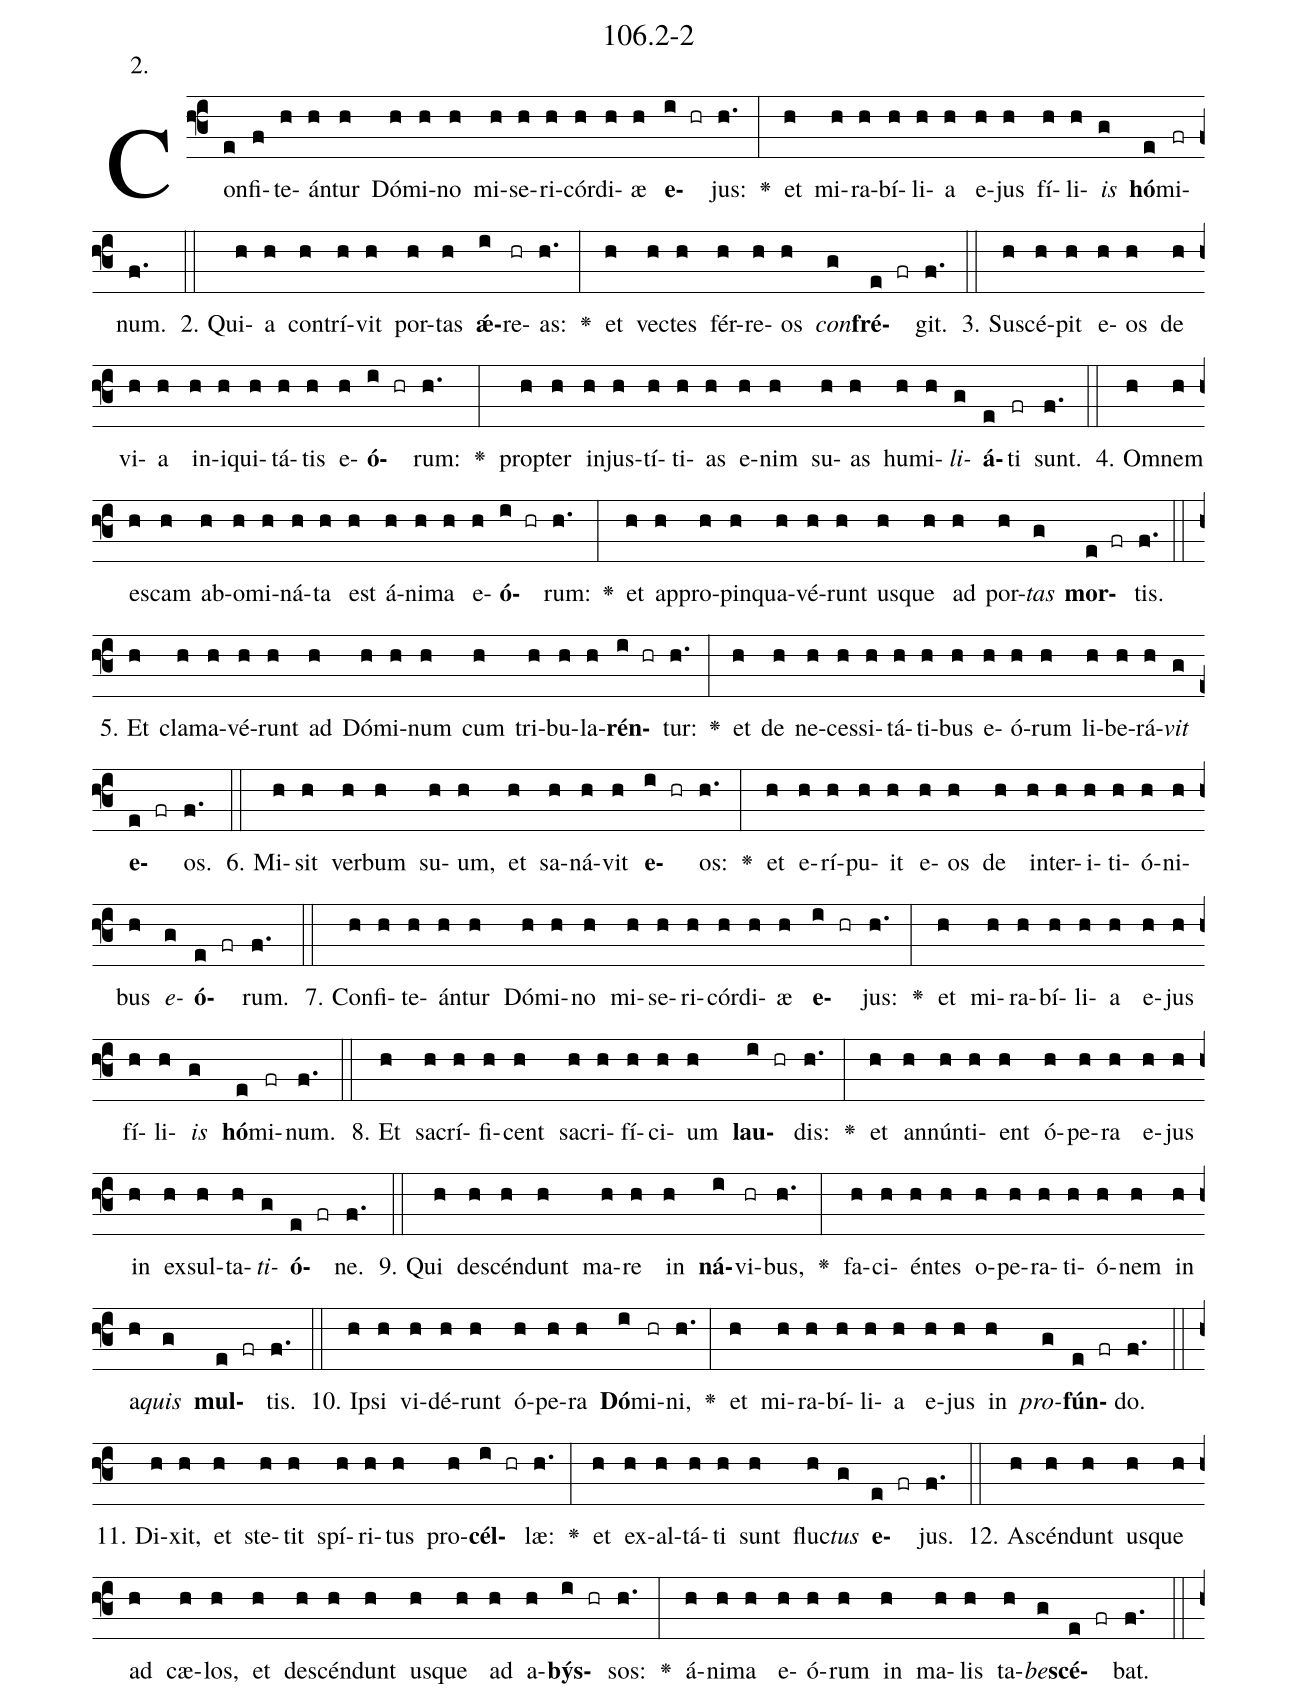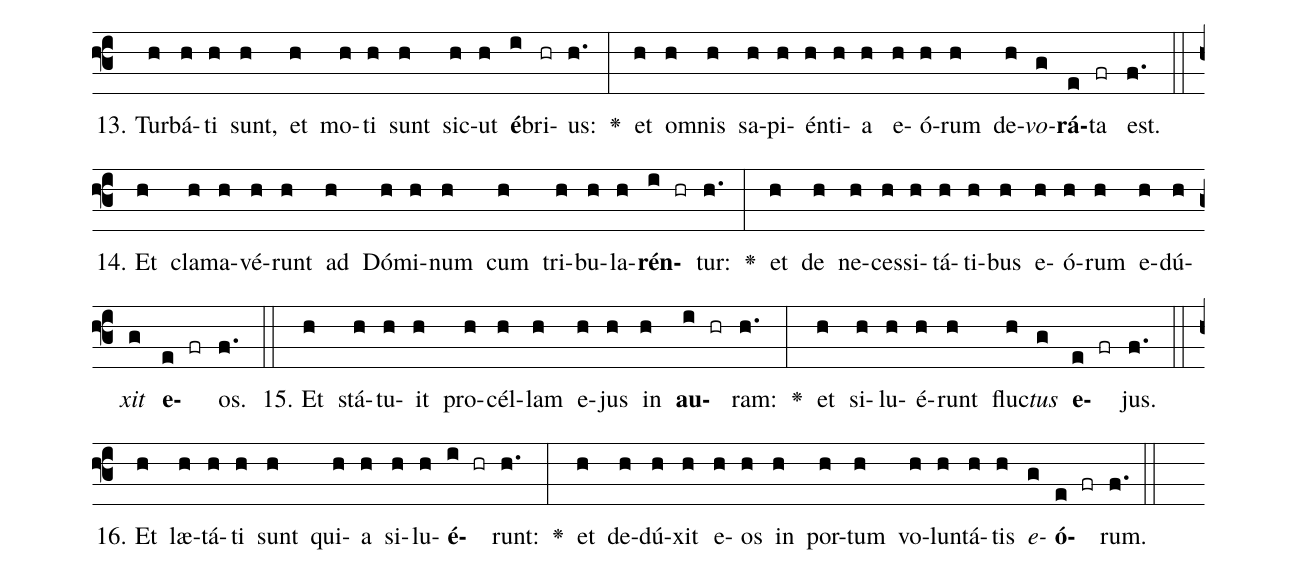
name: 106.2-2;
annotation: 2.;
%%
(f3)Con(e)fi(f)te(h)án(h)tur(h) Dó(h)mi(h)no(h) mi(h)se(h)ri(h)cór(h)di(h)æ(h) <b>e</b>(i hr)jus:(h.) <v>\greheightstar</v>(:) et(h) mi(h)ra(h)bí(h)li(h)a(h) e(h)jus(h) fí(h)li(h)<i>is</i>(g) <b>hó</b>(e)mi(fr)num.(f.) (::)
2. Qui(h)a(h) con(h)trí(h)vit(h) por(h)tas(h) <b>ǽ</b>(i)re(hr)as:(h.) <v>\greheightstar</v>(:) et(h) vec(h)tes(h) fér(h)re(h)os(h) <i>con</i>(g)<b>fré</b>(e fr)git.(f.) (::)
3. Su(h)scé(h)pit(h) e(h)os(h) de(h) vi(h)a(h) in(h)i(h)qui(h)tá(h)tis(h) e(h)<b>ó</b>(i hr)rum:(h.) <v>\greheightstar</v>(:) prop(h)ter(h) in(h)jus(h)tí(h)ti(h)as(h) e(h)nim(h) su(h)as(h) hu(h)mi(h)<i>li</i>(g)<b>á</b>(e)ti(fr) sunt.(f.) (::)
4. Om(h)nem(h) es(h)cam(h) ab(h)o(h)mi(h)ná(h)ta(h) est(h) á(h)ni(h)ma(h) e(h)<b>ó</b>(i hr)rum:(h.) <v>\greheightstar</v>(:) et(h) ap(h)pro(h)pin(h)qua(h)vé(h)runt(h) us(h)que(h) ad(h) por(h)<i>tas</i>(g) <b>mor</b>(e fr)tis.(f.) (::)
5. Et(h) cla(h)ma(h)vé(h)runt(h) ad(h) Dó(h)mi(h)num(h) cum(h) tri(h)bu(h)la(h)<b>rén</b>(i hr)tur:(h.) <v>\greheightstar</v>(:) et(h) de(h) ne(h)ces(h)si(h)tá(h)ti(h)bus(h) e(h)ó(h)rum(h) li(h)be(h)rá(h)<i>vit</i>(g) <b>e</b>(e fr)os.(f.) (::)
6. Mi(h)sit(h) ver(h)bum(h) su(h)um,(h) et(h) sa(h)ná(h)vit(h) <b>e</b>(i hr)os:(h.) <v>\greheightstar</v>(:) et(h) e(h)rí(h)pu(h)it(h) e(h)os(h) de(h) in(h)ter(h)i(h)ti(h)ó(h)ni(h)bus(h) <i>e</i>(g)<b>ó</b>(e fr)rum.(f.) (::)
7. Con(h)fi(h)te(h)án(h)tur(h) Dó(h)mi(h)no(h) mi(h)se(h)ri(h)cór(h)di(h)æ(h) <b>e</b>(i hr)jus:(h.) <v>\greheightstar</v>(:) et(h) mi(h)ra(h)bí(h)li(h)a(h) e(h)jus(h) fí(h)li(h)<i>is</i>(g) <b>hó</b>(e)mi(fr)num.(f.) (::)
8. Et(h) sa(h)crí(h)fi(h)cent(h) sa(h)cri(h)fí(h)ci(h)um(h) <b>lau</b>(i hr)dis:(h.) <v>\greheightstar</v>(:) et(h) an(h)nún(h)ti(h)ent(h) ó(h)pe(h)ra(h) e(h)jus(h) in(h) ex(h)sul(h)ta(h)<i>ti</i>(g)<b>ó</b>(e fr)ne.(f.) (::)
9. Qui(h) de(h)scén(h)dunt(h) ma(h)re(h) in(h) <b>ná</b>(i)vi(hr)bus,(h.) <v>\greheightstar</v>(:) fa(h)ci(h)én(h)tes(h) o(h)pe(h)ra(h)ti(h)ó(h)nem(h) in(h) a(h)<i>quis</i>(g) <b>mul</b>(e fr)tis.(f.) (::)
10. Ip(h)si(h) vi(h)dé(h)runt(h) ó(h)pe(h)ra(h) <b>Dó</b>(i)mi(hr)ni,(h.) <v>\greheightstar</v>(:) et(h) mi(h)ra(h)bí(h)li(h)a(h) e(h)jus(h) in(h) <i>pro</i>(g)<b>fún</b>(e fr)do.(f.) (::)
11. Di(h)xit,(h) et(h) ste(h)tit(h) spí(h)ri(h)tus(h) pro(h)<b>cél</b>(i hr)læ:(h.) <v>\greheightstar</v>(:) et(h) ex(h)al(h)tá(h)ti(h) sunt(h) fluc(h)<i>tus</i>(g) <b>e</b>(e fr)jus.(f.) (::)
12. A(h)scén(h)dunt(h) us(h)que(h) ad(h) cæ(h)los,(h) et(h) de(h)scén(h)dunt(h) us(h)que(h) ad(h) a(h)<b>býs</b>(i hr)sos:(h.) <v>\greheightstar</v>(:) á(h)ni(h)ma(h) e(h)ó(h)rum(h) in(h) ma(h)lis(h) ta(h)<i>be</i>(g)<b>scé</b>(e fr)bat.(f.) (::)
13. Tur(h)bá(h)ti(h) sunt,(h) et(h) mo(h)ti(h) sunt(h) sic(h)ut(h) <b>é</b>(i)bri(hr)us:(h.) <v>\greheightstar</v>(:) et(h) om(h)nis(h) sa(h)pi(h)én(h)ti(h)a(h) e(h)ó(h)rum(h) de(h)<i>vo</i>(g)<b>rá</b>(e)ta(fr) est.(f.) (::)
14. Et(h) cla(h)ma(h)vé(h)runt(h) ad(h) Dó(h)mi(h)num(h) cum(h) tri(h)bu(h)la(h)<b>rén</b>(i hr)tur:(h.) <v>\greheightstar</v>(:) et(h) de(h) ne(h)ces(h)si(h)tá(h)ti(h)bus(h) e(h)ó(h)rum(h) e(h)dú(h)<i>xit</i>(g) <b>e</b>(e fr)os.(f.) (::)
15. Et(h) stá(h)tu(h)it(h) pro(h)cél(h)lam(h) e(h)jus(h) in(h) <b>au</b>(i hr)ram:(h.) <v>\greheightstar</v>(:) et(h) si(h)lu(h)é(h)runt(h) fluc(h)<i>tus</i>(g) <b>e</b>(e fr)jus.(f.) (::)
16. Et(h) læ(h)tá(h)ti(h) sunt(h) qui(h)a(h) si(h)lu(h)<b>é</b>(i hr)runt:(h.) <v>\greheightstar</v>(:) et(h) de(h)dú(h)xit(h) e(h)os(h) in(h) por(h)tum(h) vo(h)lun(h)tá(h)tis(h) <i>e</i>(g)<b>ó</b>(e fr)rum.(f.) (::)
